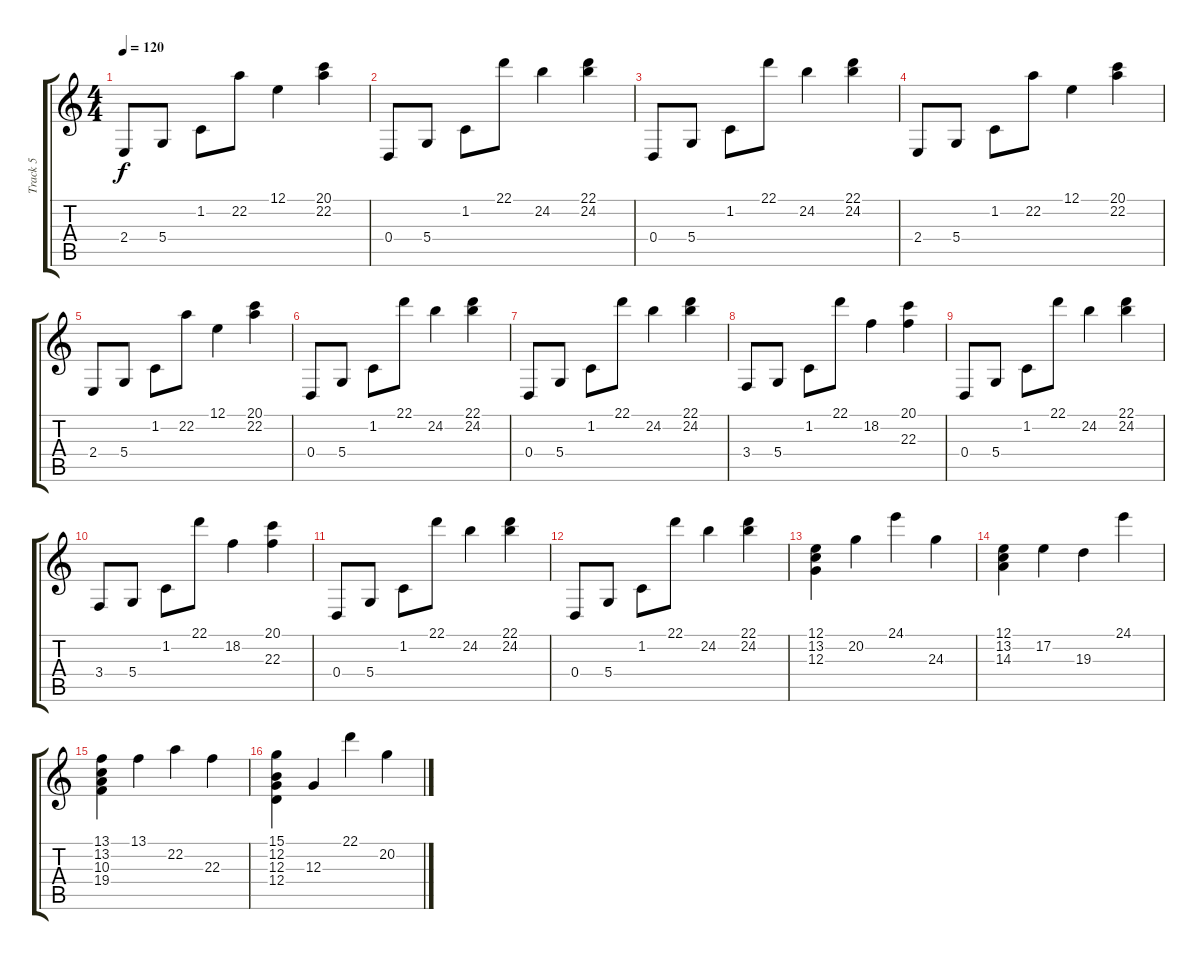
\track ("Track 5" "Track 5") {instrument brightacousticpiano}
\staff {score tabs}
\tuning (E4 B3 G3 D3 A2 E2) {hide}
\ts (4 4)
\tempo 120
\clef g2
\ks c
2.4.8{dy f} 5.4.8 1.2.8 22.2.8 12.1.4 (20.1 22.2).4 |
0.4.8 5.4.8 1.2.8 22.1.8 24.2.4 (22.1 24.2).4 |
0.4.8 5.4.8 1.2.8 22.1.8 24.2.4 (22.1 24.2).4 |
2.4.8 5.4.8 1.2.8 22.2.8 12.1.4 (20.1 22.2).4 |
2.4.8 5.4.8 1.2.8 22.2.8 12.1.4 (20.1 22.2).4 |
0.4.8 5.4.8 1.2.8 22.1.8 24.2.4 (22.1 24.2).4 |
0.4.8 5.4.8 1.2.8 22.1.8 24.2.4 (22.1 24.2).4 |
3.4.8 5.4.8 1.2.8 22.1.8 18.2.4 (20.1 22.3).4 |
0.4.8 5.4.8 1.2.8 22.1.8 24.2.4 (22.1 24.2).4 |
3.4.8 5.4.8 1.2.8 22.1.8 18.2.4 (20.1 22.3).4 |
0.4.8 5.4.8 1.2.8 22.1.8 24.2.4 (22.1 24.2).4 |
0.4.8 5.4.8 1.2.8 22.1.8 24.2.4 (22.1 24.2).4 |
(12.1 13.2 12.3).4 20.2.4 24.1.4 24.3.4 |
(12.1 13.2 14.3).4 17.2.4 19.3.4 24.1.4 |
(13.1 13.2 10.3 19.4).4 13.1.4 22.2.4 22.3.4 |
(15.1 12.2 12.3 12.4).4 12.3.4 22.1.4 20.2.4
